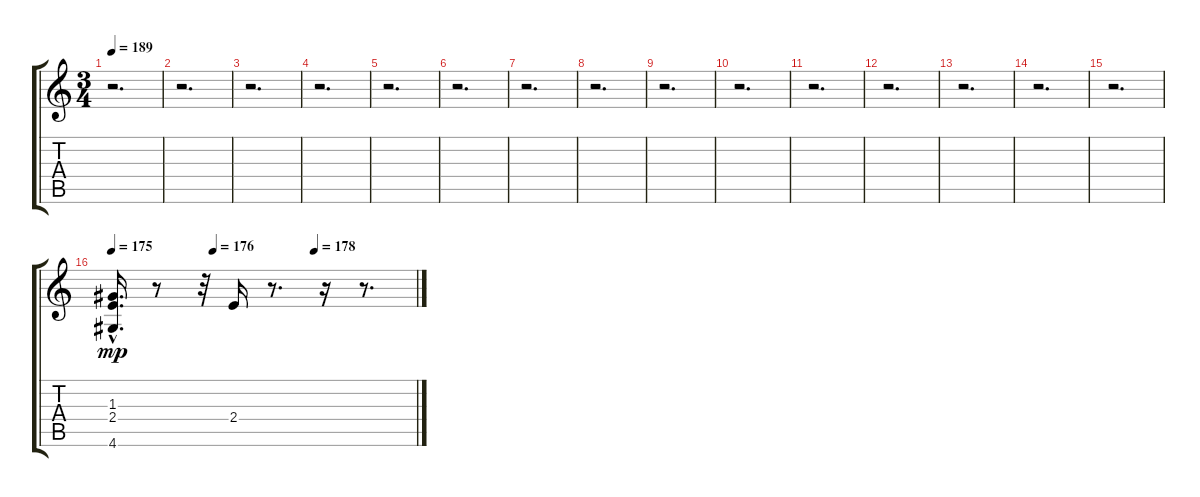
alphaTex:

\track "" {instrument distortionguitar}
\staff {score tabs}
\tuning (E4 B3 G3 D3 A2 E2) {hide}
\ts (3 4)
\tempo 189
\clef g2
\ks c
r.2{d dy mp} |
r.2{d} |
r.2{d} |
r.2{d} |
r.2{d} |
r.2{d} |
r.2{d} |
r.2{d} |
r.2{d} |
r.2{d} |
r.2{d} |
r.2{d} |
r.2{d} |
r.2{d} |
r.2{d} |
\tempo 175
\tempo (176 0.3333333333333333)
\tempo (178 0.6666666666666666)
(1.3{hac} 2.4 4.6).16{d} r.8 r.32 2.4.16{volume 9} r.8{d} r.16{volume 10} r.8{d}
